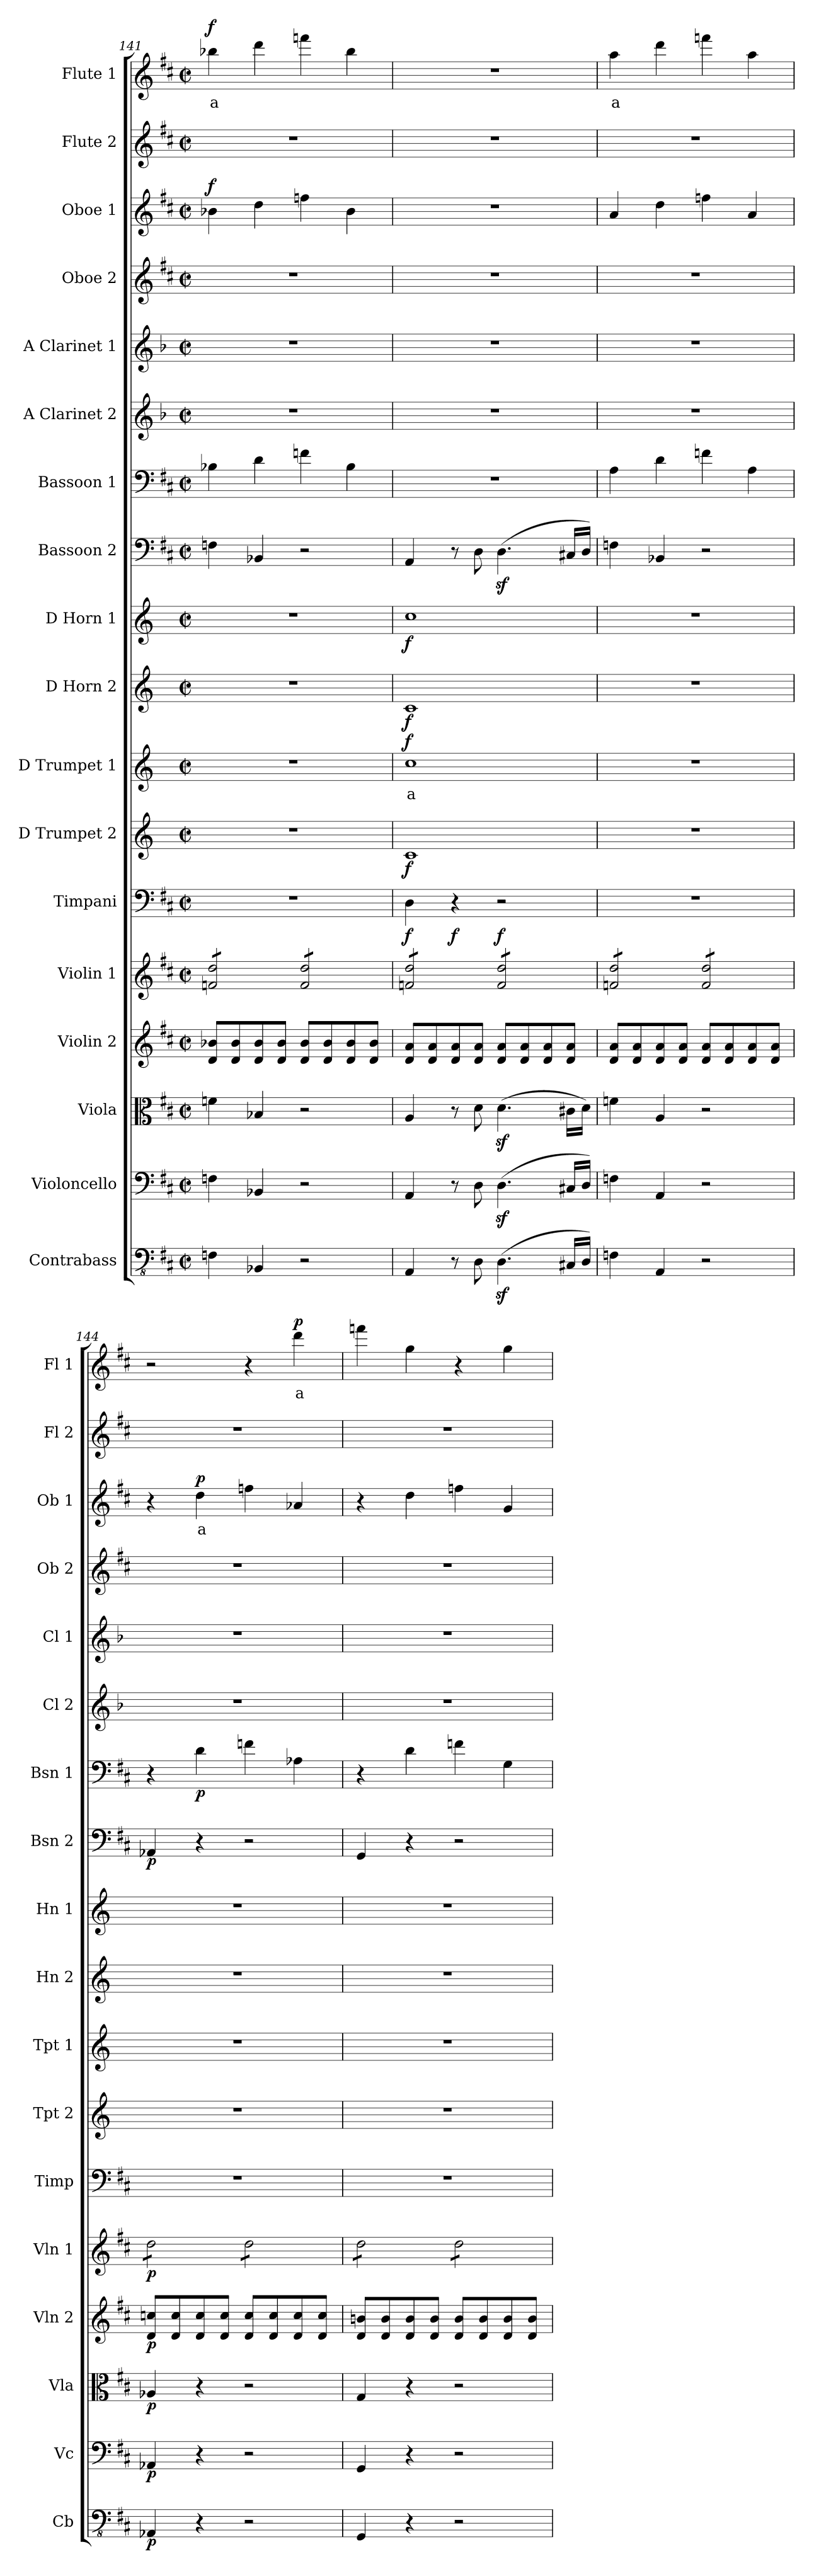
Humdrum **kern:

**kern	**dynam	**kern	**dynam	**kern	**dynam	**kern	**dynam	**kern	**dynam	**kern	**dynam	**kern	**dynam	**kern	**text	**dynam	**kern	**dynam	**kern	**dynam	**kern	**dynam	**kern	**dynam	**kern	**kern	**kern	**kern	**text	**dynam	**kern	**kern	**text	**dynam
*part18	*part18	*part17	*part17	*part16	*part16	*part15	*part15	*part14	*part14	*part13	*part13	*part12	*part12	*part11	*part11	*part11	*part10	*part10	*part9	*part9	*part8	*part8	*part7	*part7	*part6	*part5	*part4	*part3	*part3	*part3	*part2	*part1	*part1	*part1
*staff18	*staff18	*staff17	*staff17	*staff16	*staff16	*staff15	*staff15	*staff14	*staff14	*staff13	*staff13	*staff12	*staff12	*staff11	*staff11	*staff11	*staff10	*staff10	*staff9	*staff9	*staff8	*staff8	*staff7	*staff7	*staff6	*staff5	*staff4	*staff3	*staff3	*staff3	*staff2	*staff1	*staff1	*staff1
*I"Contrabass	*	*I"Violoncello	*	*I"Viola	*	*I"Violin 2	*	*I"Violin 1	*	*I"Timpani	*	*I"D Trumpet 2	*	*I"D Trumpet 1	*	*	*I"D Horn 2	*	*I"D Horn 1	*	*I"Bassoon 2	*	*I"Bassoon 1	*	*I"A Clarinet 2	*I"A Clarinet 1	*I"Oboe 2	*I"Oboe 1	*	*	*I"Flute 2	*I"Flute 1	*	*
*I'Cb	*	*I'Vc	*	*I'Vla	*	*I'Vln 2	*	*I'Vln 1	*	*I'Timp	*	*I'Tpt 2	*	*I'Tpt 1	*	*	*I'Hn 2	*	*I'Hn 1	*	*I'Bsn 2	*	*I'Bsn 1	*	*I'Cl 2	*I'Cl 1	*I'Ob 2	*I'Ob 1	*	*	*I'Fl 2	*I'Fl 1	*	*
*clefFv4	*	*clefF4	*	*clefC3	*	*clefG2	*	*clefG2	*	*clefF4	*	*clefG2	*	*clefG2	*	*	*clefG2	*	*clefG2	*	*clefF4	*	*clefF4	*	*clefG2	*clefG2	*clefG2	*clefG2	*	*	*clefG2	*clefG2	*	*
*	*	*	*	*	*	*	*	*	*	*	*	*ITrd-1c-2	*	*ITrd-1c-2	*	*	*ITrd6c10	*	*ITrd6c10	*	*	*	*	*	*ITrd2c3	*ITrd2c3	*	*	*	*	*	*	*	*
*k[f#c#]	*	*k[f#c#]	*	*k[f#c#]	*	*k[f#c#]	*	*k[f#c#]	*	*k[f#c#]	*	*k[f#c#]	*	*k[f#c#]	*	*	*k[f#c#]	*	*k[f#c#]	*	*k[f#c#]	*	*k[f#c#]	*	*k[f#c#]	*k[f#c#]	*k[f#c#]	*k[f#c#]	*	*	*k[f#c#]	*k[f#c#]	*	*
*M2/2	*	*M2/2	*	*M2/2	*	*M2/2	*	*M2/2	*	*M2/2	*	*M2/2	*	*M2/2	*	*	*M2/2	*	*M2/2	*	*M2/2	*	*M2/2	*	*M2/2	*M2/2	*M2/2	*M2/2	*	*	*M2/2	*M2/2	*	*
*met(c|)	*	*met(c|)	*	*met(c|)	*	*met(c|)	*	*met(c|)	*	*met(c|)	*	*met(c|)	*	*met(c|)	*	*	*met(c|)	*	*met(c|)	*	*met(c|)	*	*met(c|)	*	*met(c|)	*met(c|)	*met(c|)	*met(c|)	*	*	*met(c|)	*met(c|)	*	*
=141	=141	=141	=141	=141	=141	=141	=141	=141	=141	=141	=141	=141	=141	=141	=141	=141	=141	=141	=141	=141	=141	=141	=141	=141	=141	=141	=141	=141	=141	=141	=141	=141	=141	=141
!	!	!	!	!	!	!	!	!	!	!	!	!	!	!	!	!	!	!	!	!	!	!	!	!	!	!	!	!	!	!LO:DY:b	!	!	!LO:LY:b:color=#FF0000	!LO:DY:b
*	*	*	*	*	*	*	*	*tremolo	*	*	*	*	*	*	*	*	*	*	*	*	*	*	*	*	*	*	*	*	*	*	*	*	*	*
4FFn\	.	4Fn\	.	4fn\	.	8d/ 8b-X/L	.	8fn/ 8dd/L	.	1r	.	1r	.	1r	.	.	1r	.	1r	.	4Fn\	.	4B-X\	.	1r	1r	1r	4b-X\	.	f	1r	4bb-X\	a	f
.	.	.	.	.	.	8d/ 8b-/	.	8fn/ 8dd/	.	.	.	.	.	.	.	.	.	.	.	.	.	.	.	.	.	.	.	.	.	.	.	.	.	.
4BBB-X/	.	4BB-X/	.	4B-X/	.	8d/ 8b-/	.	8fn/ 8dd/	.	.	.	.	.	.	.	.	.	.	.	.	4BB-X/	.	4d\	.	.	.	.	4dd\	.	.	.	4ddd\	.	.
.	.	.	.	.	.	8d/ 8b-/J	.	8fn/ 8dd/J	.	.	.	.	.	.	.	.	.	.	.	.	.	.	.	.	.	.	.	.	.	.	.	.	.	.
2r	.	2r	.	2r	.	8d/ 8b-/L	.	8f/ 8dd/L	.	.	.	.	.	.	.	.	.	.	.	.	2r	.	4fn\	.	.	.	.	4ffn\	.	.	.	4fffn\	.	.
.	.	.	.	.	.	8d/ 8b-/	.	8f/ 8dd/	.	.	.	.	.	.	.	.	.	.	.	.	.	.	.	.	.	.	.	.	.	.	.	.	.	.
.	.	.	.	.	.	8d/ 8b-/	.	8f/ 8dd/	.	.	.	.	.	.	.	.	.	.	.	.	.	.	4B-\	.	.	.	.	4b-\	.	.	.	4bb-\	.	.
.	.	.	.	.	.	8d/ 8b-/J	.	8f/ 8dd/J	.	.	.	.	.	.	.	.	.	.	.	.	.	.	.	.	.	.	.	.	.	.	.	.	.	.
=142	=142	=142	=142	=142	=142	=142	=142	=142	=142	=142	=142	=142	=142	=142	=142	=142	=142	=142	=142	=142	=142	=142	=142	=142	=142	=142	=142	=142	=142	=142	=142	=142	=142	=142
!	!	!	!	!	!	!	!	!	!	!	!LO:DY:b	!	!LO:DY:b	!	!LO:LY:b:color=#FF0000	!LO:DY:b	!	!LO:DY:b	!	!LO:DY:b	!	!	!	!	!	!	!	!	!	!	!	!	!	!
4AAA/	.	4AA/	.	4A/	.	8d/ 8a/L	.	8fn/ 8dd/L	.	4D\	f	1d	f	1dd	a	f	1D	f	1d	f	4AA/	.	1r	.	1r	1r	1r	1r	.	.	1r	1r	.	.
.	.	.	.	.	.	8d/ 8a/	.	8fn/ 8dd/	.	.	.	.	.	.	.	.	.	.	.	.	.	.	.	.	.	.	.	.	.	.	.	.	.	.
!	!	!	!	!	!	!	!	!	!	!	!LO:DY:b	!	!	!	!	!	!	!	!	!	!	!	!	!	!	!	!	!	!	!	!	!	!	!
8r	.	8r	.	8r	.	8d/ 8a/	.	8fn/ 8dd/	.	4r	f	.	.	.	.	.	.	.	.	.	8r	.	.	.	.	.	.	.	.	.	.	.	.	.
8DD\	.	8D\	.	8d\	.	8d/ 8a/J	.	8fn/ 8dd/J	.	.	.	.	.	.	.	.	.	.	.	.	8D\	.	.	.	.	.	.	.	.	.	.	.	.	.
!	!	!	!	!	!	!	!	!	!	!	!LO:DY:b	!	!	!	!	!	!	!	!	!	!	!	!	!	!	!	!	!	!	!	!	!	!	!
(4.DDz<\	.	(4.Dz<\	.	(4.dz<\	.	8d/ 8a/L	.	8f/ 8dd/L	.	2r	f	.	.	.	.	.	.	.	.	.	(4.Dz<\	.	.	.	.	.	.	.	.	.	.	.	.	.
.	.	.	.	.	.	8d/ 8a/	.	8f/ 8dd/	.	.	.	.	.	.	.	.	.	.	.	.	.	.	.	.	.	.	.	.	.	.	.	.	.	.
.	.	.	.	.	.	8d/ 8a/	.	8f/ 8dd/	.	.	.	.	.	.	.	.	.	.	.	.	.	.	.	.	.	.	.	.	.	.	.	.	.	.
16CC#X/LL	.	16C#X/LL	.	16c#X\LL	.	8d/ 8a/J	.	8f/ 8dd/J	.	.	.	.	.	.	.	.	.	.	.	.	16C#X/LL	.	.	.	.	.	.	.	.	.	.	.	.	.
16DD/JJ)	.	16D/JJ)	.	16d\JJ)	.	.	.	.	.	.	.	.	.	.	.	.	.	.	.	.	16D/JJ)	.	.	.	.	.	.	.	.	.	.	.	.	.
=143	=143	=143	=143	=143	=143	=143	=143	=143	=143	=143	=143	=143	=143	=143	=143	=143	=143	=143	=143	=143	=143	=143	=143	=143	=143	=143	=143	=143	=143	=143	=143	=143	=143	=143
!	!	!	!	!	!	!	!	!	!	!	!	!	!	!	!	!	!	!	!	!	!	!	!	!	!	!	!	!	!	!	!	!	!LO:LY:b:color=#FF0000	!
4FFn\	.	4Fn\	.	4fn\	.	8d/ 8a/L	.	8fn/ 8dd/L	.	1r	.	1r	.	1r	.	.	1r	.	1r	.	4Fn\	.	4A\	.	1r	1r	1r	4a/	.	.	1r	4aa\	a	.
.	.	.	.	.	.	8d/ 8a/	.	8fn/ 8dd/	.	.	.	.	.	.	.	.	.	.	.	.	.	.	.	.	.	.	.	.	.	.	.	.	.	.
4AAA/	.	4AA/	.	4A/	.	8d/ 8a/	.	8fn/ 8dd/	.	.	.	.	.	.	.	.	.	.	.	.	4BB-X/	.	4d\	.	.	.	.	4dd\	.	.	.	4ddd\	.	.
.	.	.	.	.	.	8d/ 8a/J	.	8fn/ 8dd/J	.	.	.	.	.	.	.	.	.	.	.	.	.	.	.	.	.	.	.	.	.	.	.	.	.	.
2r	.	2r	.	2r	.	8d/ 8a/L	.	8f/ 8dd/L	.	.	.	.	.	.	.	.	.	.	.	.	2r	.	4fn\	.	.	.	.	4ffn\	.	.	.	4fffn\	.	.
.	.	.	.	.	.	8d/ 8a/	.	8f/ 8dd/	.	.	.	.	.	.	.	.	.	.	.	.	.	.	.	.	.	.	.	.	.	.	.	.	.	.
.	.	.	.	.	.	8d/ 8a/	.	8f/ 8dd/	.	.	.	.	.	.	.	.	.	.	.	.	.	.	4A\	.	.	.	.	4a/	.	.	.	4aa\	.	.
.	.	.	.	.	.	8d/ 8a/J	.	8f/ 8dd/J	.	.	.	.	.	.	.	.	.	.	.	.	.	.	.	.	.	.	.	.	.	.	.	.	.	.
!!LO:PB:g=z
=144	=144	=144	=144	=144	=144	=144	=144	=144	=144	=144	=144	=144	=144	=144	=144	=144	=144	=144	=144	=144	=144	=144	=144	=144	=144	=144	=144	=144	=144	=144	=144	=144	=144	=144
!	!LO:DY:b	!	!LO:DY:b	!	!LO:DY:b	!	!LO:DY:b	!	!LO:DY:b	!	!	!	!	!	!	!	!	!	!	!	!	!LO:DY:b	!	!	!	!	!	!	!	!	!	!	!	!
4AAA-X/	p	4AA-X/	p	4A-X/	p	8d/ 8ccn/L	p	8dd\L	p	1r	.	1r	.	1r	.	.	1r	.	1r	.	4AA-X/	p	4r	.	1r	1r	1r	4r	.	.	1r	2r	.	.
.	.	.	.	.	.	8d/ 8cc/	.	8dd\	.	.	.	.	.	.	.	.	.	.	.	.	.	.	.	.	.	.	.	.	.	.	.	.	.	.
!	!	!	!	!	!	!	!	!	!	!	!	!	!	!	!	!	!	!	!	!	!	!	!	!LO:DY:b	!	!	!	!	!LO:LY:b:color=#FF0000	!LO:DY:b	!	!	!	!
4r	.	4r	.	4r	.	8d/ 8cc/	.	8dd\	.	.	.	.	.	.	.	.	.	.	.	.	4r	.	4d\	p	.	.	.	4dd\	a	p	.	.	.	.
.	.	.	.	.	.	8d/ 8cc/J	.	8dd\J	.	.	.	.	.	.	.	.	.	.	.	.	.	.	.	.	.	.	.	.	.	.	.	.	.	.
2r	.	2r	.	2r	.	8d/ 8cc/L	.	8dd\L	.	.	.	.	.	.	.	.	.	.	.	.	2r	.	4fn\	.	.	.	.	4ffn\	.	.	.	4r	.	.
.	.	.	.	.	.	8d/ 8cc/	.	8dd\	.	.	.	.	.	.	.	.	.	.	.	.	.	.	.	.	.	.	.	.	.	.	.	.	.	.
!	!	!	!	!	!	!	!	!	!	!	!	!	!	!	!	!	!	!	!	!	!	!	!	!	!	!	!	!	!	!	!	!	!LO:LY:b:color=#FF0000	!LO:DY:b
.	.	.	.	.	.	8d/ 8cc/	.	8dd\	.	.	.	.	.	.	.	.	.	.	.	.	.	.	4A-X\	.	.	.	.	4a-X/	.	.	.	4ddd\	a	p
.	.	.	.	.	.	8d/ 8cc/J	.	8dd\J	.	.	.	.	.	.	.	.	.	.	.	.	.	.	.	.	.	.	.	.	.	.	.	.	.	.
=145	=145	=145	=145	=145	=145	=145	=145	=145	=145	=145	=145	=145	=145	=145	=145	=145	=145	=145	=145	=145	=145	=145	=145	=145	=145	=145	=145	=145	=145	=145	=145	=145	=145	=145
4GGG/	.	4GG/	.	4G/	.	8d/ 8bn/L	.	8dd\L	.	1r	.	1r	.	1r	.	.	1r	.	1r	.	4GG/	.	4r	.	1r	1r	1r	4r	.	.	1r	4fffn\	.	.
.	.	.	.	.	.	8d/ 8b/	.	8dd\	.	.	.	.	.	.	.	.	.	.	.	.	.	.	.	.	.	.	.	.	.	.	.	.	.	.
4r	.	4r	.	4r	.	8d/ 8b/	.	8dd\	.	.	.	.	.	.	.	.	.	.	.	.	4r	.	4d\	.	.	.	.	4dd\	.	.	.	4gg\	.	.
.	.	.	.	.	.	8d/ 8b/J	.	8dd\J	.	.	.	.	.	.	.	.	.	.	.	.	.	.	.	.	.	.	.	.	.	.	.	.	.	.
2r	.	2r	.	2r	.	8d/ 8b/L	.	8dd\L	.	.	.	.	.	.	.	.	.	.	.	.	2r	.	4fn\	.	.	.	.	4ffn\	.	.	.	4r	.	.
.	.	.	.	.	.	8d/ 8b/	.	8dd\	.	.	.	.	.	.	.	.	.	.	.	.	.	.	.	.	.	.	.	.	.	.	.	.	.	.
.	.	.	.	.	.	8d/ 8b/	.	8dd\	.	.	.	.	.	.	.	.	.	.	.	.	.	.	4G\	.	.	.	.	4g/	.	.	.	4gg\	.	.
.	.	.	.	.	.	8d/ 8b/J	.	8dd\J	.	.	.	.	.	.	.	.	.	.	.	.	.	.	.	.	.	.	.	.	.	.	.	.	.	.
*	*	*	*	*	*	*	*	*Xtremolo	*	*	*	*	*	*	*	*	*	*	*	*	*	*	*	*	*	*	*	*	*	*	*	*	*	*
=	=	=	=	=	=	=	=	=	=	=	=	=	=	=	=	=	=	=	=	=	=	=	=	=	=	=	=	=	=	=	=	=	=	=
*-	*-	*-	*-	*-	*-	*-	*-	*-	*-	*-	*-	*-	*-	*-	*-	*-	*-	*-	*-	*-	*-	*-	*-	*-	*-	*-	*-	*-	*-	*-	*-	*-	*-	*-
